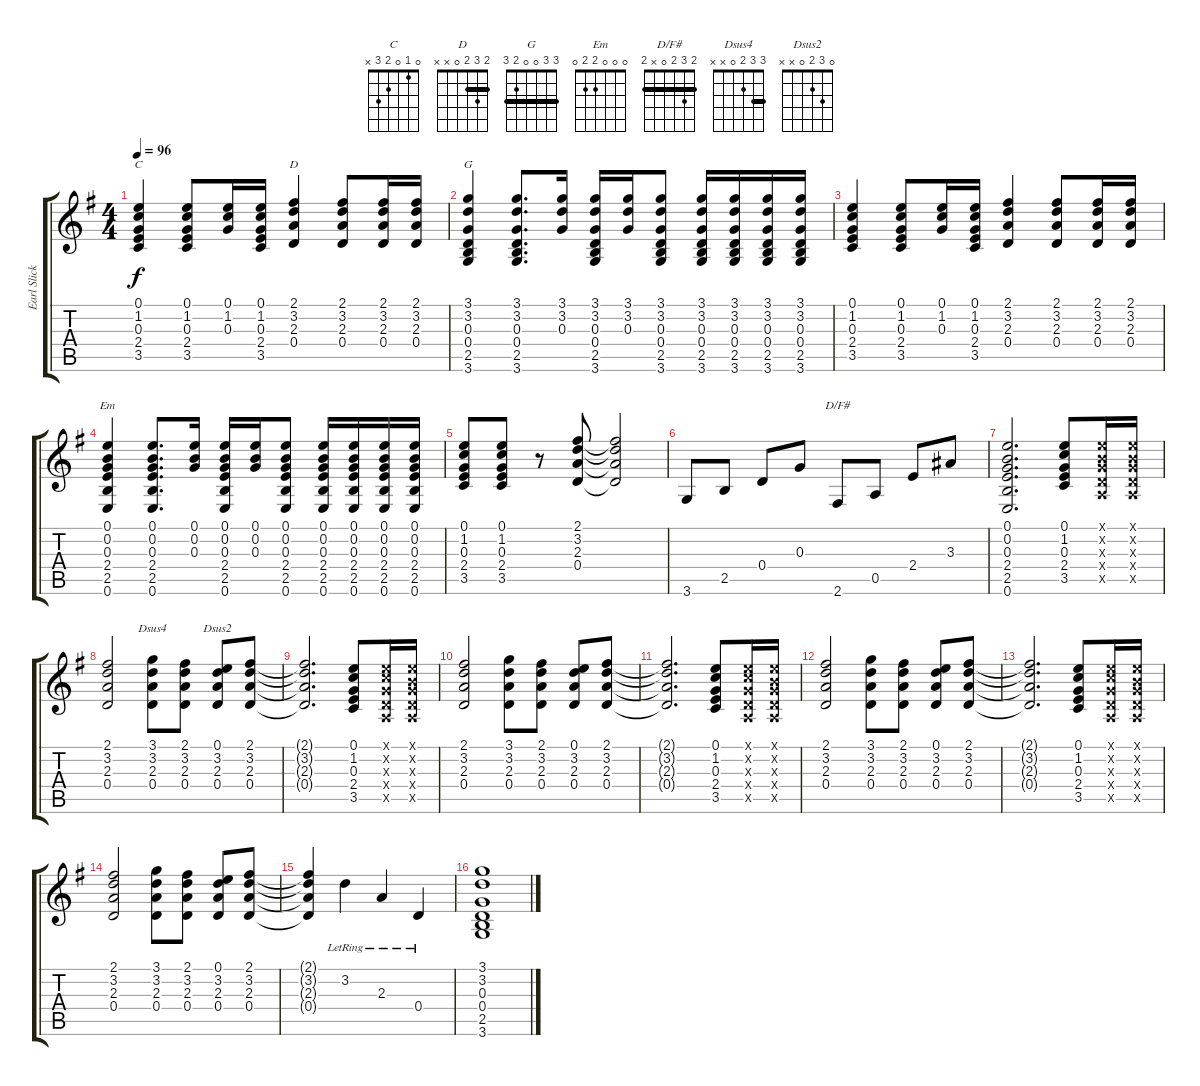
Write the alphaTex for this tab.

\track ("Earl Slick" "Earl Slick") {instrument acousticguitarsteel}
\staff {score tabs}
\tuning (E4 B3 G3 D3 A2 E2) {hide}
\chord ("C" 0 1 0 2 3 x)
\chord ("D" 2 3 2 0 x x) {barre 2}
\chord ("G" 3 3 0 0 2 3) {barre 3}
\chord ("Em" 0 0 0 2 2 0)
\chord ("D/F#" 2 3 2 0 x 2) {barre 2}
\chord ("Dsus4" 3 3 2 0 x x) {barre 3}
\chord ("Dsus2" 0 3 2 0 x x)
\ts (4 4)
\tempo 96
\clef g2
\ks g
(0.1 1.2 0.3 2.4 3.5).4{ch "C" dy f} (0.1 1.2 0.3 2.4 3.5).8 (0.1 1.2 0.3).16 (0.1 1.2 0.3 2.4 3.5).16 (2.1 3.2 2.3 0.4).4{ch "D"} (2.1 3.2 2.3 0.4).8 (2.1 3.2 2.3 0.4).16 (2.1 3.2 2.3 0.4).16 |
(3.1 3.2 0.3 0.4 2.5 3.6).4{ch "G"} (3.1 3.2 0.3 0.4 2.5 3.6).8{d} (3.1 3.2 0.3).16 (3.1 3.2 0.3 0.4 2.5 3.6).16 (3.1 3.2 0.3).16 (3.1 3.2 0.3 0.4 2.5 3.6).8 (3.1 3.2 0.3 0.4 2.5 3.6).16 (3.1 3.2 0.3 0.4 2.5 3.6).16 (3.1 3.2 0.3 0.4 2.5 3.6).16 (3.1 3.2 0.3 0.4 2.5 3.6).16 |
(0.1 1.2 0.3 2.4 3.5).4 (0.1 1.2 0.3 2.4 3.5).8 (0.1 1.2 0.3).16 (0.1 1.2 0.3 2.4 3.5).16 (2.1 3.2 2.3 0.4).4 (2.1 3.2 2.3 0.4).8 (2.1 3.2 2.3 0.4).16 (2.1 3.2 2.3 0.4).16 |
(0.1 0.2 0.3 2.4 2.5 0.6).4{ch "Em"} (0.1 0.2 0.3 2.4 2.5 0.6).8{d} (0.1 0.2 0.3).16 (0.1 0.2 0.3 2.4 2.5 0.6).16 (0.1 0.2 0.3).16 (0.1 0.2 0.3 2.4 2.5 0.6).8 (0.1 0.2 0.3 2.4 2.5 0.6).16 (0.1 0.2 0.3 2.4 2.5 0.6).16 (0.1 0.2 0.3 2.4 2.5 0.6).16 (0.1 0.2 0.3 2.4 2.5 0.6).16 |
(0.1 1.2 0.3 2.4 3.5).8 (0.1 1.2 0.3 2.4 3.5).8 r.8 (2.1 3.2 2.3 0.4).8 (2.1{t} 3.2{t} 2.3{t} 0.4{t}).2 |
3.6.8 2.5.8 0.4.8 0.3.8 2.6.8{ch "D/F#"} 0.5.8 2.4.8 3.3.8 |
(0.1 0.2 0.3 2.4 2.5 0.6).2{d} (0.1 1.2 0.3 2.4 3.5).8 (0.1{x} 0.2{x} 0.3{x} 0.4{x} 0.5{x}).16 (0.1{x} 0.2{x} 0.3{x} 0.4{x} 0.5{x}).16 |
(2.1 3.2 2.3 0.4).2 (3.1 3.2 2.3 0.4).8{ch "Dsus4"} (2.1 3.2 2.3 0.4).8 (0.1 3.2 2.3 0.4).8{ch "Dsus2"} (2.1 3.2 2.3 0.4).8 |
(2.1{t} 3.2{t} 2.3{t} 0.4{t}).2{d} (0.1 1.2 0.3 2.4 3.5).8 (0.1{x} 1.2{x} 0.3{x} 0.4{x} 0.5{x}).16 (0.1{x} 0.2{x} 0.3{x} 0.4{x} 0.5{x}).16 |
(2.1 3.2 2.3 0.4).2 (3.1 3.2 2.3 0.4).8 (2.1 3.2 2.3 0.4).8 (0.1 3.2 2.3 0.4).8 (2.1 3.2 2.3 0.4).8 |
(2.1{t} 3.2{t} 2.3{t} 0.4{t}).2{d} (0.1 1.2 0.3 2.4 3.5).8 (0.1{x} 1.2{x} 0.3{x} 0.4{x} 0.5{x}).16 (0.1{x} 0.2{x} 0.3{x} 0.4{x} 0.5{x}).16 |
(2.1 3.2 2.3 0.4).2 (3.1 3.2 2.3 0.4).8 (2.1 3.2 2.3 0.4).8 (0.1 3.2 2.3 0.4).8 (2.1 3.2 2.3 0.4).8 |
(2.1{t} 3.2{t} 2.3{t} 0.4{t}).2{d} (0.1 1.2 0.3 2.4 3.5).8 (0.1{x} 1.2{x} 0.3{x} 0.4{x} 0.5{x}).16 (0.1{x} 0.2{x} 0.3{x} 0.4{x} 0.5{x}).16 |
(2.1 3.2 2.3 0.4).2 (3.1 3.2 2.3 0.4).8 (2.1 3.2 2.3 0.4).8 (0.1 3.2 2.3 0.4).8 (2.1 3.2 2.3 0.4).8 |
(2.1{t} 3.2{t} 2.3{t} 0.4{t}).4 3.2{lr}.4 2.3{lr}.4 0.4{lr}.4 |
(3.1 3.2 0.3 0.4 2.5 3.6).1
